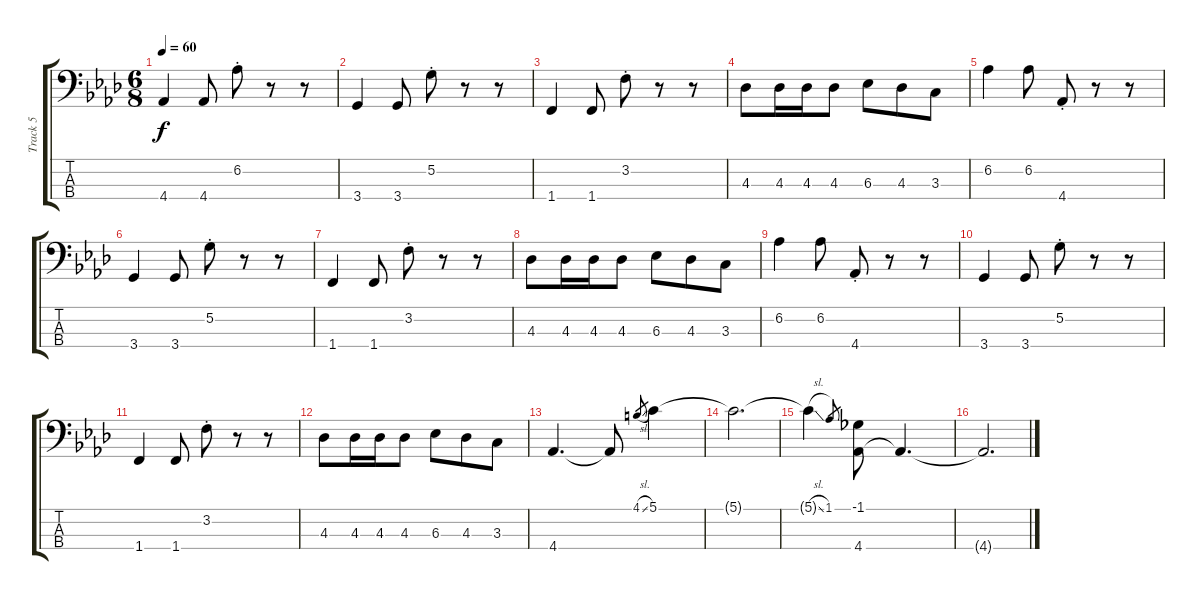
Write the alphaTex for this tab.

\track ("Track 5" "Track 5") {instrument acousticbass}
\staff {score tabs}
\tuning (G2 D2 A1 E1) {hide}
\ts (6 8)
\tempo 60
\clef f4
\ks ab
4.4.4{dy f} 4.4.8 6.2{st}.8 r.8 r.8 |
3.4.4 3.4.8 5.2{st}.8 r.8 r.8 |
1.4.4 1.4.8 3.2{st}.8 r.8 r.8 |
4.3.8 4.3.16 4.3.16 4.3.8 6.3.8 4.3.8 3.3.8 |
6.2.4 6.2.8 4.4{st}.8 r.8 r.8 |
3.4.4 3.4.8 5.2{st}.8 r.8 r.8 |
1.4.4 1.4.8 3.2{st}.8 r.8 r.8 |
4.3.8 4.3.16 4.3.16 4.3.8 6.3.8 4.3.8 3.3.8 |
6.2.4 6.2.8 4.4{st}.8 r.8 r.8 |
3.4.4 3.4.8 5.2{st}.8 r.8 r.8 |
1.4.4 1.4.8 3.2{st}.8 r.8 r.8 |
4.3.8 4.3.16 4.3.16 4.3.8 6.3.8 4.3.8 3.3.8 |
4.4.4{d} 4.4{t}.8 4.1{sl}.8{gr} 5.1.4 |
5.1{t}.2{d} |
5.1{sl t}.4 1.1.8{gr} (-1.1 4.4).8 4.4{t}.4{d} |
4.4{t}.2{d}
